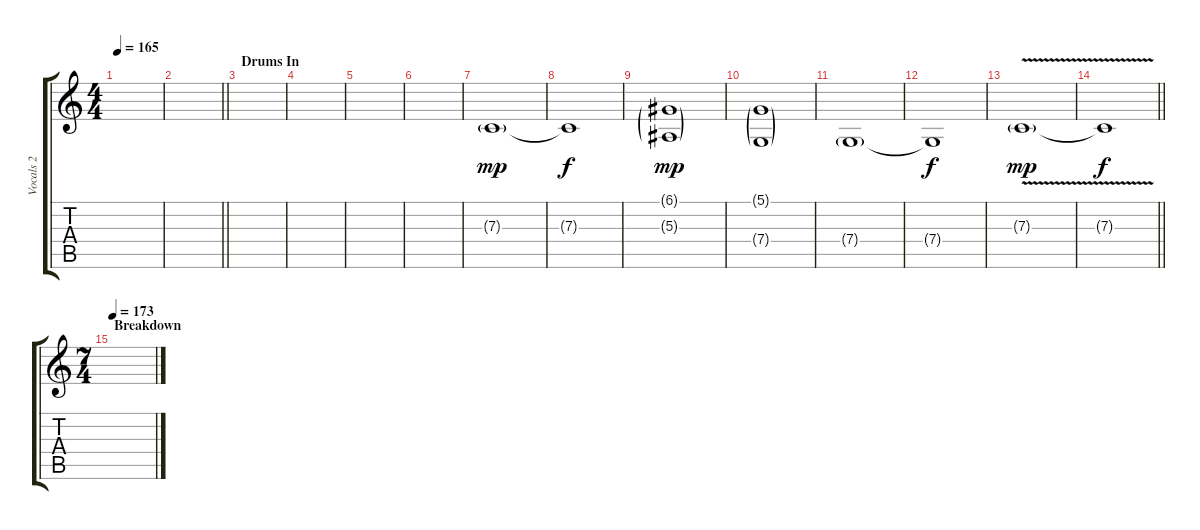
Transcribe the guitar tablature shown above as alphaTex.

\track ("Vocals 2" "Vocals 2") {instrument bassoon}
\staff {score tabs}
\tuning (D4 A3 F3 C3 G2 C2) {hide}
\ts (4 4)
\tempo 165
\clef g2
\ks c
|
\barLineRight lightlight
|
\section ("" "Drums In")
|
|
|
|
7.3{g}.1{dy mp} |
7.3{t}.1{dy f} |
(6.1{g} 5.3{g}).1{dy mp} |
(5.1{g} 7.4{g}).1 |
7.4{g}.1 |
7.4{t}.1{dy f} |
7.3{v g}.1{dy mp} |
\barLineRight lightlight
7.3{t}.1{dy f} |
\ts (7 4)
\section ("" "Breakdown")
\tempo 173
